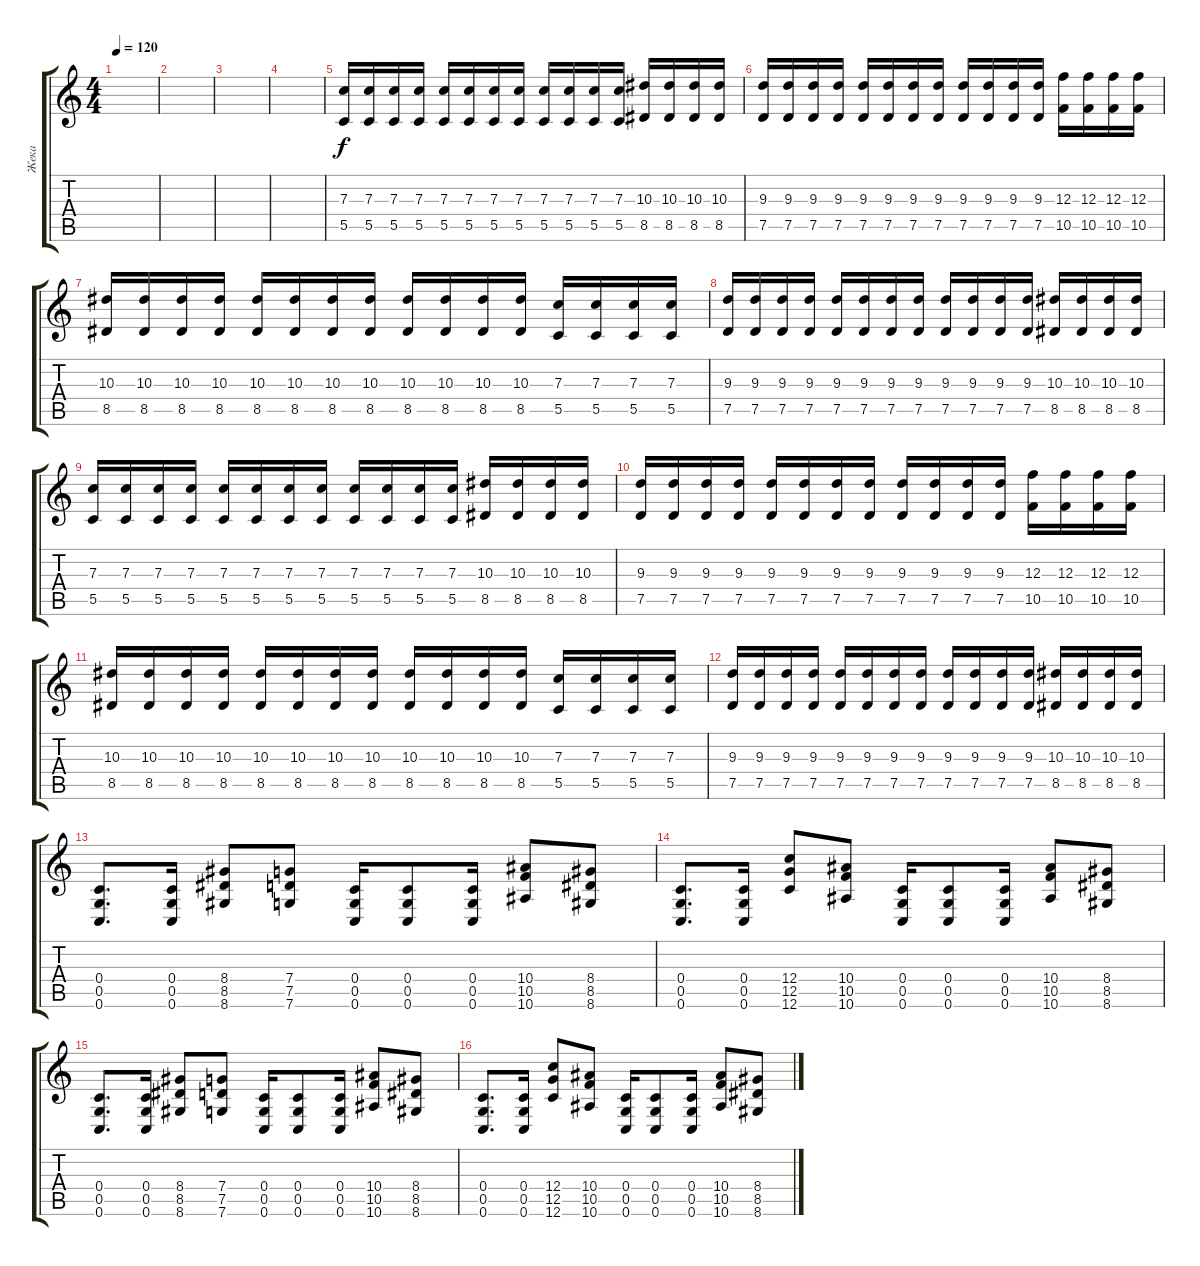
\track ("Жека" "Жека") {instrument overdrivenguitar}
\staff {score tabs}
\tuning (D4 A3 F3 C3 G2 C2) {hide}
\ts (4 4)
\tempo 120
\clef g2
\ks c
|
|
|
|
(7.3 5.5).16 (7.3 5.5).16 (7.3 5.5).16 (7.3 5.5).16 (7.3 5.5).16 (7.3 5.5).16 (7.3 5.5).16 (7.3 5.5).16 (7.3 5.5).16 (7.3 5.5).16 (7.3 5.5).16 (7.3 5.5).16 (10.3 8.5).16 (10.3 8.5).16 (10.3 8.5).16 (10.3 8.5).16 |
(9.3 7.5).16 (9.3 7.5).16 (9.3 7.5).16 (9.3 7.5).16 (9.3 7.5).16 (9.3 7.5).16 (9.3 7.5).16 (9.3 7.5).16 (9.3 7.5).16 (9.3 7.5).16 (9.3 7.5).16 (9.3 7.5).16 (12.3 10.5).16 (12.3 10.5).16 (12.3 10.5).16 (12.3 10.5).16 |
(10.3 8.5).16 (10.3 8.5).16 (10.3 8.5).16 (10.3 8.5).16 (10.3 8.5).16 (10.3 8.5).16 (10.3 8.5).16 (10.3 8.5).16 (10.3 8.5).16 (10.3 8.5).16 (10.3 8.5).16 (10.3 8.5).16 (7.3 5.5).16 (7.3 5.5).16 (7.3 5.5).16 (7.3 5.5).16 |
(9.3 7.5).16 (9.3 7.5).16 (9.3 7.5).16 (9.3 7.5).16 (9.3 7.5).16 (9.3 7.5).16 (9.3 7.5).16 (9.3 7.5).16 (9.3 7.5).16 (9.3 7.5).16 (9.3 7.5).16 (9.3 7.5).16 (10.3 8.5).16 (10.3 8.5).16 (10.3 8.5).16 (10.3 8.5).16 |
(7.3 5.5).16 (7.3 5.5).16 (7.3 5.5).16 (7.3 5.5).16 (7.3 5.5).16 (7.3 5.5).16 (7.3 5.5).16 (7.3 5.5).16 (7.3 5.5).16 (7.3 5.5).16 (7.3 5.5).16 (7.3 5.5).16 (10.3 8.5).16 (10.3 8.5).16 (10.3 8.5).16 (10.3 8.5).16 |
(9.3 7.5).16 (9.3 7.5).16 (9.3 7.5).16 (9.3 7.5).16 (9.3 7.5).16 (9.3 7.5).16 (9.3 7.5).16 (9.3 7.5).16 (9.3 7.5).16 (9.3 7.5).16 (9.3 7.5).16 (9.3 7.5).16 (12.3 10.5).16 (12.3 10.5).16 (12.3 10.5).16 (12.3 10.5).16 |
(10.3 8.5).16 (10.3 8.5).16 (10.3 8.5).16 (10.3 8.5).16 (10.3 8.5).16 (10.3 8.5).16 (10.3 8.5).16 (10.3 8.5).16 (10.3 8.5).16 (10.3 8.5).16 (10.3 8.5).16 (10.3 8.5).16 (7.3 5.5).16 (7.3 5.5).16 (7.3 5.5).16 (7.3 5.5).16 |
(9.3 7.5).16 (9.3 7.5).16 (9.3 7.5).16 (9.3 7.5).16 (9.3 7.5).16 (9.3 7.5).16 (9.3 7.5).16 (9.3 7.5).16 (9.3 7.5).16 (9.3 7.5).16 (9.3 7.5).16 (9.3 7.5).16 (10.3 8.5).16 (10.3 8.5).16 (10.3 8.5).16 (10.3 8.5).16 |
(0.4 0.5 0.6).8{d} (0.4 0.5 0.6).16 (8.4 8.5 8.6).8 (7.4 7.5 7.6).8 (0.4 0.5 0.6).16 (0.4 0.5 0.6).8 (0.4 0.5 0.6).16 (10.4 10.5 10.6).8 (8.4 8.5 8.6).8 |
(0.4 0.5 0.6).8{d} (0.4 0.5 0.6).16 (12.4 12.5 12.6).8 (10.4 10.5 10.6).8 (0.4 0.5 0.6).16 (0.4 0.5 0.6).8 (0.4 0.5 0.6).16 (10.4 10.5 10.6).8 (8.4 8.5 8.6).8 |
(0.4 0.5 0.6).8{d} (0.4 0.5 0.6).16 (8.4 8.5 8.6).8 (7.4 7.5 7.6).8 (0.4 0.5 0.6).16 (0.4 0.5 0.6).8 (0.4 0.5 0.6).16 (10.4 10.5 10.6).8 (8.4 8.5 8.6).8 |
(0.4 0.5 0.6).8{d} (0.4 0.5 0.6).16 (12.4 12.5 12.6).8 (10.4 10.5 10.6).8 (0.4 0.5 0.6).16 (0.4 0.5 0.6).8 (0.4 0.5 0.6).16 (10.4 10.5 10.6).8 (8.4 8.5 8.6).8
